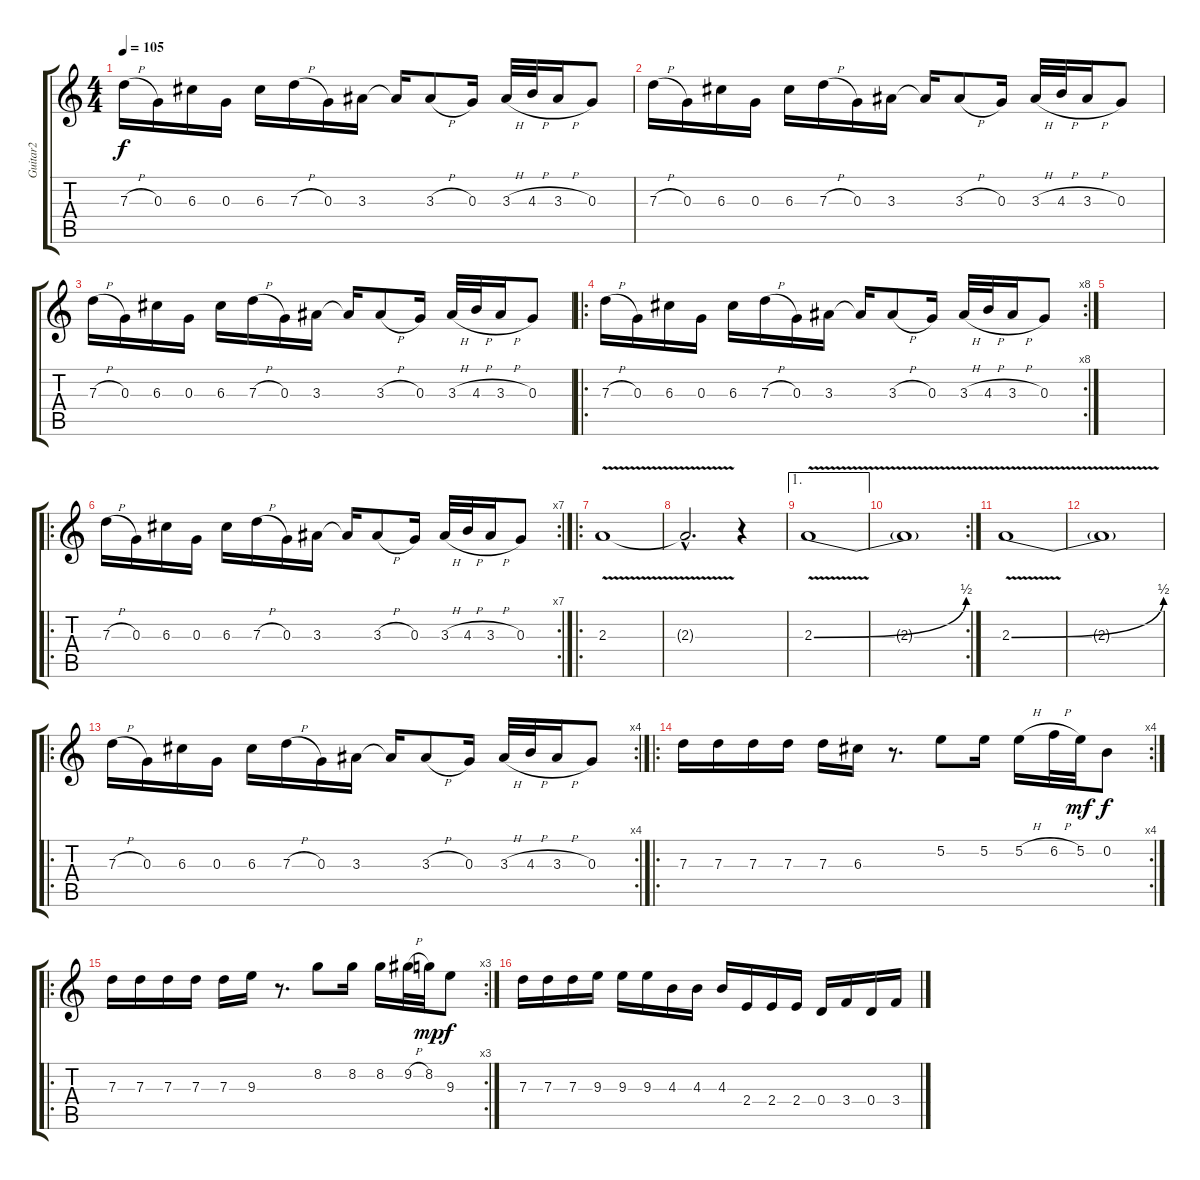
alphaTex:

\track ("Guitar2" "Guitar2") {instrument overdrivenguitar}
\staff {score tabs}
\tuning (E4 B3 G3 D3 A2 E2) {hide}
\ts (4 4)
\tempo 105
\clef g2
\ks c
7.3{h}.16{dy f} 0.3.16 6.3.16 0.3.16 6.3.16 7.3{h}.16 0.3.16 3.3.16 3.3{t}.16 3.3{h}.8 0.3.16 3.3{h}.32 4.3{h}.32 3.3{h}.16 0.3.8 |
7.3{h}.16 0.3.16 6.3.16 0.3.16 6.3.16 7.3{h}.16 0.3.16 3.3.16 3.3{t}.16 3.3{h}.8 0.3.16 3.3{h}.32 4.3{h}.32 3.3{h}.16 0.3.8 |
7.3{h}.16 0.3.16 6.3.16 0.3.16 6.3.16 7.3{h}.16 0.3.16 3.3.16 3.3{t}.16 3.3{h}.8 0.3.16 3.3{h}.32 4.3{h}.32 3.3{h}.16 0.3.8 |
\ro
\rc 8
7.3{h}.16 0.3.16 6.3.16 0.3.16 6.3.16 7.3{h}.16 0.3.16 3.3.16 3.3{t}.16 3.3{h}.8 0.3.16 3.3{h}.32 4.3{h}.32 3.3{h}.16 0.3.8 |
|
\ro
\rc 7
7.3{h}.16 0.3.16 6.3.16 0.3.16 6.3.16 7.3{h}.16 0.3.16 3.3.16 3.3{t}.16 3.3{h}.8 0.3.16 3.3{h}.32 4.3{h}.32 3.3{h}.16 0.3.8 |
\ro
2.3{v}.1 |
2.3{hac t}.2{d} r.4 |
\ae 1
2.3{be (bend 0 0 60 2) v}.1 |
\rc 2
2.3{t}.1 |
2.3{be (bend 0 0 60 2) v}.1 |
2.3{t}.1 |
\ro
\rc 4
7.3{h}.16 0.3.16 6.3.16 0.3.16 6.3.16 7.3{h}.16 0.3.16 3.3.16 3.3{t}.16 3.3{h}.8 0.3.16 3.3{h}.32 4.3{h}.32 3.3{h}.16 0.3.8 |
\ro
\rc 4
7.3.16 7.3.16 7.3.16 7.3.16 7.3.16 6.3.16 r.8{d} 5.2.8 5.2.16 5.2{h}.16 6.2{h}.32 5.2.32{dy mf} 0.2.8{dy f} |
\ro
\rc 3
7.3.16 7.3.16 7.3.16 7.3.16 7.3.16 9.3.16 r.8{d} 8.2.8 8.2.16 8.2.16 9.2{h}.32 8.2.32{dy mp} 9.3.8{dy f} |
7.3.16{instrument electricguitarmuted} 7.3.16 7.3.16 9.3.16 9.3.16 9.3.16 4.3.16 4.3.16 4.3.16 2.4.16 2.4.16 2.4.16 0.4.16 3.4.16 0.4.16 3.4.16{instrument overdrivenguitar}
